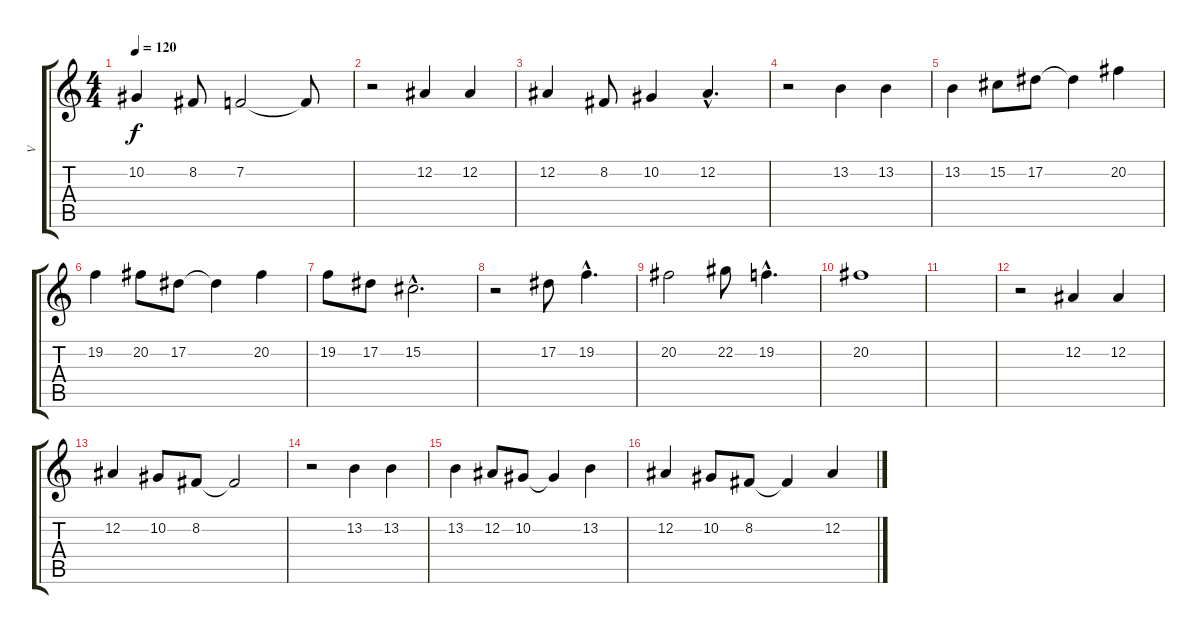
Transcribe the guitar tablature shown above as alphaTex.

\track ("V" "V") {instrument oboe}
\staff {score tabs}
\tuning (Eb4 Bb3 Gb3 Db3 Ab2 Eb2) {hide}
\ts (4 4)
\tempo 120
\clef g2
\ks c
10.2.4{dy f} 8.2.8 7.2.2 7.2{t}.8 |
r.2 12.2.4 12.2.4 |
12.2.4 8.2.8 10.2.4 12.2{hac}.4{d} |
r.2 13.2.4 13.2.4 |
13.2.4 15.2.8 17.2.8 17.2{t}.4 20.2.4 |
19.2.4 20.2.8 17.2.8 17.2{t}.4 20.2.4 |
19.2.8 17.2.8 15.2{hac}.2{d} |
r.2 17.2.8 19.2{hac}.4{d} |
20.2.2 22.2.8 19.2{hac}.4{d} |
20.2.1 |
|
r.2 12.2.4 12.2.4 |
12.2.4 10.2.8 8.2.8 8.2{t}.2 |
r.2 13.2.4 13.2.4 |
13.2.4 12.2.8 10.2.8 10.2{t}.4 13.2.4 |
12.2.4 10.2.8 8.2.8 8.2{t}.4 12.2.4
